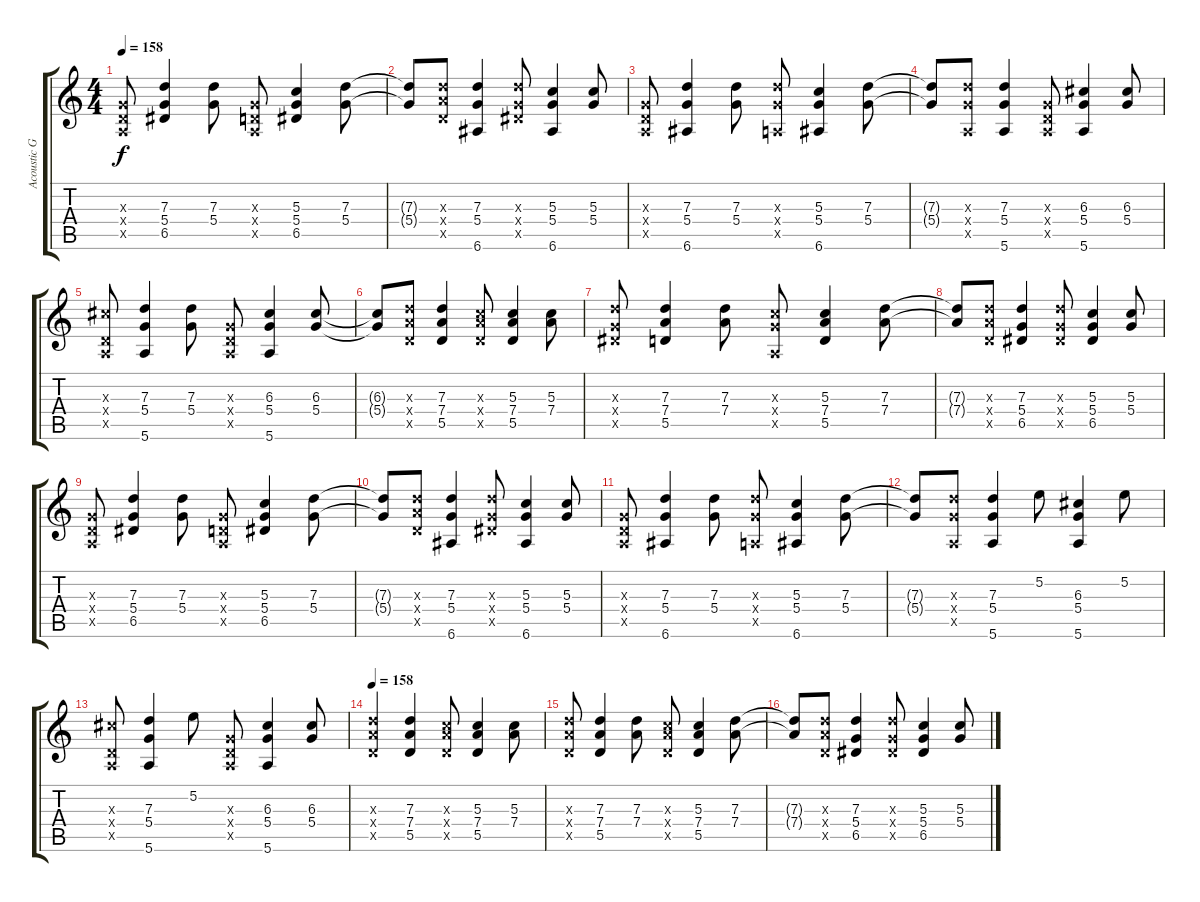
\track ("Acoustic Guitar" "Acoustic G") {instrument acousticguitarsteel}
\staff {score tabs}
\tuning (E4 B3 G3 D3 A2 E2) {hide}
\ts (4 4)
\tempo 158
\clef g2
\ks c
(0.3{x} 0.4{x} 0.5{x}).8{dy f} (7.3 5.4 6.5).4 (7.3 5.4).8 (0.3{x} 0.4{x} 0.5{x}).8 (5.3 5.4 6.5).4 (7.3 5.4).8 |
(7.3{t} 5.4{t}).8 (7.3{x} 7.4{x} 5.5{x}).8 (7.3 5.4 6.6).4 (7.3{x} 5.4{x} 6.5{x}).8 (5.3 5.4 6.6).4 (5.3 5.4).8 |
(0.3{x} 0.4{x} 0.5{x}).8 (7.3 5.4 6.6).4 (7.3 5.4).8 (7.3{x} 5.4{x} 0.5{x}).8 (5.3 5.4 6.6).4 (7.3 5.4).8 |
(7.3{t} 5.4{t}).8 (7.3{x} 5.4{x} 0.5{x}).8 (7.3 5.4 5.6).4 (0.3{x} 0.4{x} 0.5{x}).8 (6.3 5.4 5.6).4 (6.3 5.4).8 |
(6.3{x} 0.4{x} 0.5{x}).8 (7.3 5.4 5.6).4 (7.3 5.4).8 (0.3{x} 0.4{x} 0.5{x}).8 (6.3 5.4 5.6).4 (6.3 5.4).8 |
(6.3{t} 5.4{t}).8 (7.3{x} 7.4{x} 5.5{x}).8 (7.3 7.4 5.5).4 (5.3{x} 7.4{x} 5.5{x}).8 (5.3 7.4 5.5).4 (5.3 7.4).8 |
(7.3{x} 5.4{x} 6.5{x}).8 (7.3 7.4 5.5).4 (7.3 7.4).8 (5.3{x} 5.4{x} 0.5{x}).8 (5.3 7.4 5.5).4 (7.3 7.4).8 |
(7.3{t} 7.4{t}).8 (7.3{x} 7.4{x} 5.5{x}).8 (7.3 5.4 6.5).4 (7.3{x} 5.4{x} 6.5{x}).8 (5.3 5.4 6.5).4 (5.3 5.4).8 |
(0.3{x} 0.4{x} 0.5{x}).8 (7.3 5.4 6.5).4 (7.3 5.4).8 (0.3{x} 0.4{x} 0.5{x}).8 (5.3 5.4 6.5).4 (7.3 5.4).8 |
(7.3{t} 5.4{t}).8 (7.3{x} 7.4{x} 5.5{x}).8 (7.3 5.4 6.6).4 (7.3{x} 5.4{x} 6.5{x}).8 (5.3 5.4 6.6).4 (5.3 5.4).8 |
(0.3{x} 0.4{x} 0.5{x}).8 (7.3 5.4 6.6).4 (7.3 5.4).8 (7.3{x} 5.4{x} 0.5{x}).8 (5.3 5.4 6.6).4 (7.3 5.4).8 |
(7.3{t} 5.4{t}).8 (7.3{x} 5.4{x} 0.5{x}).8 (7.3 5.4 5.6).4 5.2.8 (6.3 5.4 5.6).4 5.2.8 |
(6.3{x} 0.4{x} 0.5{x}).8 (7.3 5.4 5.6).4 5.2.8 (0.3{x} 0.4{x} 0.5{x}).8 (6.3 5.4 5.6).4 (6.3 5.4).8 |
\tempo 158
(7.3{x} 7.4{x} 5.5{x}).4 (7.3 7.4 5.5).4 (5.3{x} 7.4{x} 5.5{x}).8 (5.3 7.4 5.5).4 (5.3 7.4).8 |
(7.3{x} 7.4{x} 5.5{x}).8 (7.3 7.4 5.5).4 (7.3 7.4).8 (5.3{x} 7.4{x} 5.5{x}).8 (5.3 7.4 5.5).4 (7.3 7.4).8 |
(7.3{t} 7.4{t}).8 (7.3{x} 7.4{x} 5.5{x}).8 (7.3 5.4 6.5).4 (7.3{x} 5.4{x} 6.5{x}).8 (5.3 5.4 6.5).4 (5.3 5.4).8
